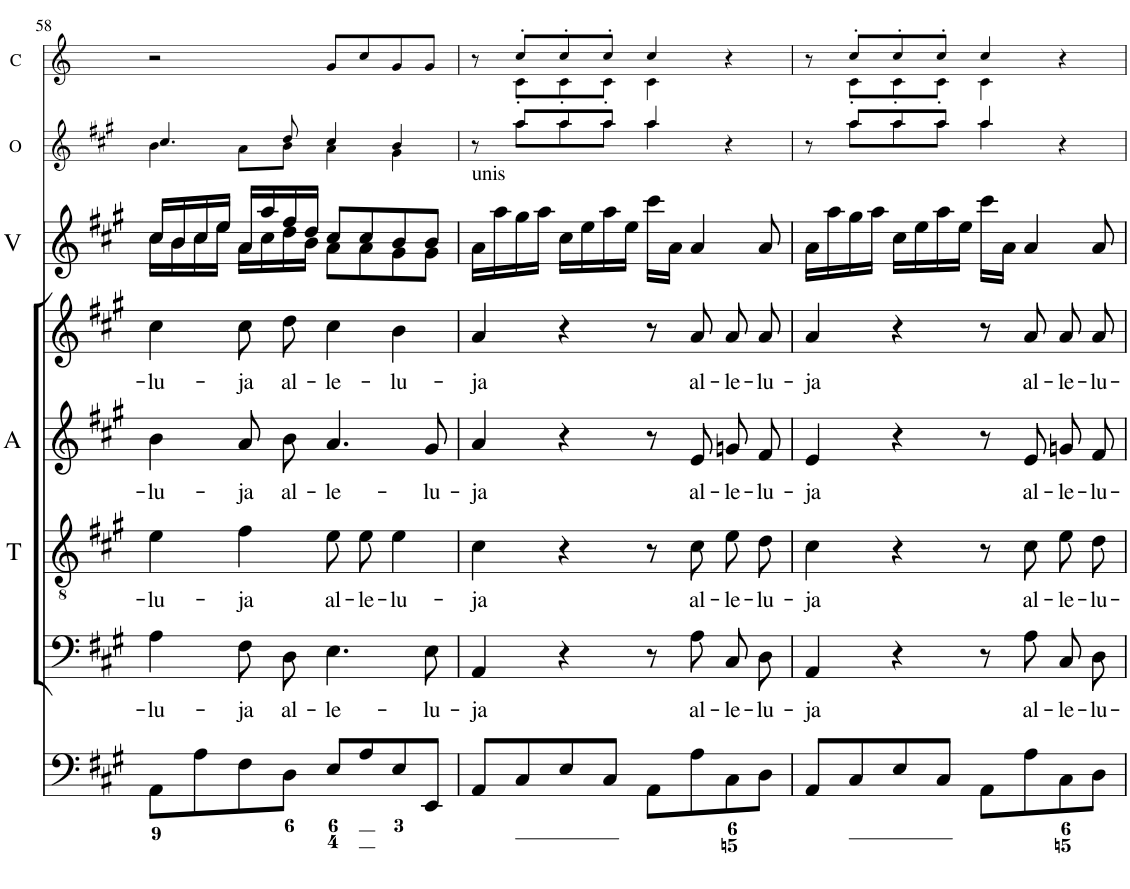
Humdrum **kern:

**kern	**kern	**text	**kern	**text	**kern	**text	**kern	**text	**kern	**kern	**kern	**kern	**kern
*part10	*part9	*part9	*part8	*part8	*part7	*part7	*part6	*part6	*part5	*part4	*part3	*part2	*part1
*staff10	*staff9	*staff9	*staff8	*staff8	*staff7	*staff7	*staff6	*staff6	*staff5	*staff4	*staff3	*staff2	*staff1
*I"Organ	*I"TB	*	*I"Tenor	*	*I"A	*	*I"S	*	*I"Violin	*I"Violin	*I"2 Violini	*I"2 Oboi	*I"2 Corni in A
*	*	*	*I'T	*	*I'A	*	*	*	*I'Vln.	*I'Vln.	*I'V	*I'O	*I'C
!!LO:PB:g=z
*clefF4	*clefF4	*	*clefGv2	*	*clefG2	*	*clefG2	*	*clefG2	*clefG2	*clefG2	*clefG2	*clefG2
*	*	*	*	*	*	*	*	*	*	*	*	*	*Trd2c3
*k[f#c#g#]	*k[f#c#g#]	*	*k[f#c#g#]	*	*k[f#c#g#]	*	*k[f#c#g#]	*	*k[f#c#g#]	*k[f#c#g#]	*k[f#c#g#]	*k[f#c#g#]	*k[]
*M4/4	*M4/4	*	*M4/4	*	*M4/4	*	*M4/4	*	*M4/4	*M4/4	*M4/4	*M4/4	*M4/4
*met(c)	*met(c)	*	*met(c)	*	*met(c)	*	*met(c)	*	*met(c)	*met(c)	*met(c)	*met(c)	*met(c)
=58	=58	=58	=58	=58	=58	=58	=58	=58	=58	=58	=58	=58	=58
!	!	!LO:LY:b	!	!LO:LY:b	!	!LO:LY:b	!	!LO:LY:b	!	!	!	!	!
*	*	*	*	*	*	*	*	*	*	*	*^	*^	*
8AA\L	4A\	-lu-	4e\	-lu-	4b\	-lu-	4cc#\	-lu-	16cc#\LL	16cc#\LL	16cc#/LL	16cc#\LL	4.cc#/	4b\	2r
.	.	.	.	.	.	.	.	.	16b\J	16b\J	16b/	16b\	.	.	.
8A\	.	.	.	.	.	.	.	.	16cc#\L	16cc#\L	16cc#/	16cc#\	.	.	.
.	.	.	.	.	.	.	.	.	16ee\JJ	16ee\JJ	16ee/JJ	16ee\JJ	.	.	.
!	!	!LO:LY:b	!	!LO:LY:b	!	!LO:LY:b	!	!LO:LY:b	!	!	!	!	!	!	!
8F#\	8F#\L	-ja	4f#\	-ja	8a/L	-ja	8cc#\L	-ja	16a/LL	16a\LL	16a/LL	16a\LL	.	8a\L	.
!	!	!	!	!	!	!	!	!	!	!LO:TX:a:t=div	!	!	!	!	!
!	!	!	!	!	!	!	!	!	!LO:TX:a:t=div	!	!	!	!	!	!
.	.	.	.	.	.	.	.	.	16cc#/J	16aa\J	16aa/	16cc#\	.	.	.
!	!	!LO:LY:b	!	!	!	!LO:LY:b	!	!LO:LY:b	!	!	!	!	!	!	!
8D\J	8D\J	al-	.	.	8b/J	al-	8dd\J	al-	16dd/L	16ff#\L	16ff#/	16dd\	8dd/	8b\J	.
.	.	.	.	.	.	.	.	.	16b/JJ	16dd\JJ	16dd/JJ	16b\JJ	.	.	.
!	!	!LO:LY:b	!	!LO:LY:b	!	!LO:LY:b	!	!LO:LY:b	!	!	!	!	!	!	!
8E/L	4.E\	-le-	8e\L	al-	4.a/	-le-	4cc#\	-le-	8a/L	8cc#\L	8cc#/L	8a\L	4cc#/	4a\	8g/L
!	!	!	!	!LO:LY:b	!	!	!	!	!	!	!	!	!	!	!
8A/	.	.	8e\J	-le-	.	.	.	.	8a/J	8cc#\J	8cc#/	8a\	.	.	8cc/
!	!	!	!	!LO:LY:b	!	!	!	!LO:LY:b	!	!	!	!	!	!	!
8E/	.	.	4e\	-lu-	.	.	4b\	-lu-	8g#/L	8b\L	8b/	8g#\	4b/	4g#\	8g/
!	!	!LO:LY:b	!	!	!	!LO:LY:b	!	!	!	!	!	!	!	!	!
8EE/J	8E\	-lu-	.	.	8g#/	-lu-	.	.	8g#/J	8b\J	8b/J	8g#\J	.	.	8g/J
=59	=59	=59	=59	=59	=59	=59	=59	=59	=59	=59	=59	=59	=59	=59	=59
!	!	!	!	!	!	!	!	!	!	!	!LO:TX:a:t=unis	!	!	!	!
!	!	!	!	!	!	!	!	!	!	!LO:TX:a:t=unis	!	!	!	!	!
!	!	!	!	!	!	!	!	!	!LO:TX:a:t=unis	!	!	!	!	!	!
!	!	!LO:LY:b	!	!LO:LY:b	!	!LO:LY:b	!	!LO:LY:b	!	!	!	!	!	!	!
*	*	*	*	*	*	*	*	*	*	*	*v	*v	*	*	*^
8AA/L	4AA/	-ja	4c#\	-ja	4a/	-ja	4a/	-ja	16a\LL	16a\LL	16a\LL	8r	8ryy	8r	8ryy
.	.	.	.	.	.	.	.	.	16aa\J	16aa\J	16aa\	.	.	.	.
8C#/	.	.	.	.	.	.	.	.	16gg#\L	16gg#\L	16gg#\	8aa/L	8aa\L	8cc'/L	8c'\L
.	.	.	.	.	.	.	.	.	16aa\JJ	16aa\JJ	16aa\JJ	.	.	.	.
8E/	4r	.	4r	.	4r	.	4r	.	16cc#\LL	16cc#\LL	16cc#\LL	8aa/	8aa\	8cc'/	8c'\
.	.	.	.	.	.	.	.	.	16ee\J	16ee\J	16ee\	.	.	.	.
8C#/J	.	.	.	.	.	.	.	.	16aa\L	16aa\L	16aa\	8aa/J	8aa\J	8cc'/J	8c'\J
.	.	.	.	.	.	.	.	.	16ee\JJ	16ee\JJ	16ee\JJ	.	.	.	.
8AA\L	8r	.	8r	.	8r	.	8r	.	16ccc#\LL	16ccc#\LL	16ccc#\LL	4aa/	4aa\	4cc/	4c\
.	.	.	.	.	.	.	.	.	16a\JJ	16a\JJ	16a\JJ	.	.	.	.
!	!	!LO:LY:b	!	!LO:LY:b	!	!LO:LY:b	!	!LO:LY:b	!	!	!	!	!	!	!
8A\	8A\	al-	8c#\	al-	8e/	al-	8a/	al-	4a	4a	4a/	.	.	.	.
!	!	!LO:LY:b	!	!LO:LY:b	!	!LO:LY:b	!	!LO:LY:b	!	!	!	!	!	!	!
8C#\	8C#/L	-le-	8e\L	-le-	8gn/L	-le-	8a/L	-le-	.	.	.	4r	4ryy	4r	4ryy
!	!	!LO:LY:b	!	!LO:LY:b	!	!LO:LY:b	!	!LO:LY:b	!	!	!	!	!	!	!
8D\J	8D/J	-lu-	8d\J	-lu-	8f#/J	-lu-	8a/J	-lu-	8a	8a	8a/	.	.	.	.
=60	=60	=60	=60	=60	=60	=60	=60	=60	=60	=60	=60	=60	=60	=60	=60
!	!	!LO:LY:b	!	!LO:LY:b	!	!LO:LY:b	!	!LO:LY:b	!	!	!	!	!	!	!
8AA/L	4AA/	-ja	4c#\	-ja	4e/	-ja	4a/	-ja	16a\LL	16a\LL	16a\LL	8r	8ryy	8r	8ryy
.	.	.	.	.	.	.	.	.	16aa\J	16aa\J	16aa\	.	.	.	.
8C#/	.	.	.	.	.	.	.	.	16gg#\L	16gg#\L	16gg#\	8aa/L	8aa\L	8cc'/L	8c'\L
.	.	.	.	.	.	.	.	.	16aa\JJ	16aa\JJ	16aa\JJ	.	.	.	.
8E/	4r	.	4r	.	4r	.	4r	.	16cc#\LL	16cc#\LL	16cc#\LL	8aa/	8aa\	8cc'/	8c'\
.	.	.	.	.	.	.	.	.	16ee\J	16ee\J	16ee\	.	.	.	.
8C#/J	.	.	.	.	.	.	.	.	16aa\L	16aa\L	16aa\	8aa/J	8aa\J	8cc'/J	8c'\J
.	.	.	.	.	.	.	.	.	16ee\JJ	16ee\JJ	16ee\JJ	.	.	.	.
8AA\L	8r	.	8r	.	8r	.	8r	.	16ccc#\LL	16ccc#\LL	16ccc#\LL	4aa/	4aa\	4cc/	4c\
.	.	.	.	.	.	.	.	.	16a\JJ	16a\JJ	16a\JJ	.	.	.	.
!	!	!LO:LY:b	!	!LO:LY:b	!	!LO:LY:b	!	!LO:LY:b	!	!	!	!	!	!	!
8A\	8A\	al-	8c#\	al-	8e/	al-	8a/	al-	4a	4a	4a/	.	.	.	.
!	!	!LO:LY:b	!	!LO:LY:b	!	!LO:LY:b	!	!LO:LY:b	!	!	!	!	!	!	!
8C#\	8C#/L	-le-	8e\L	-le-	8gn/L	-le-	8a/L	-le-	.	.	.	4r	4ryy	4r	4ryy
!	!	!LO:LY:b	!	!LO:LY:b	!	!LO:LY:b	!	!LO:LY:b	!	!	!	!	!	!	!
8D\J	8D/J	-lu-	8d\J	-lu-	8f#/J	-lu-	8a/J	-lu-	8a	8a	8a/	.	.	.	.
*	*	*	*	*	*	*	*	*	*	*	*	*v	*v	*	*
*	*	*	*	*	*	*	*	*	*	*	*	*	*v	*v
=	=	=	=	=	=	=	=	=	=	=	=	=	=
*-	*-	*-	*-	*-	*-	*-	*-	*-	*-	*-	*-	*-	*-
